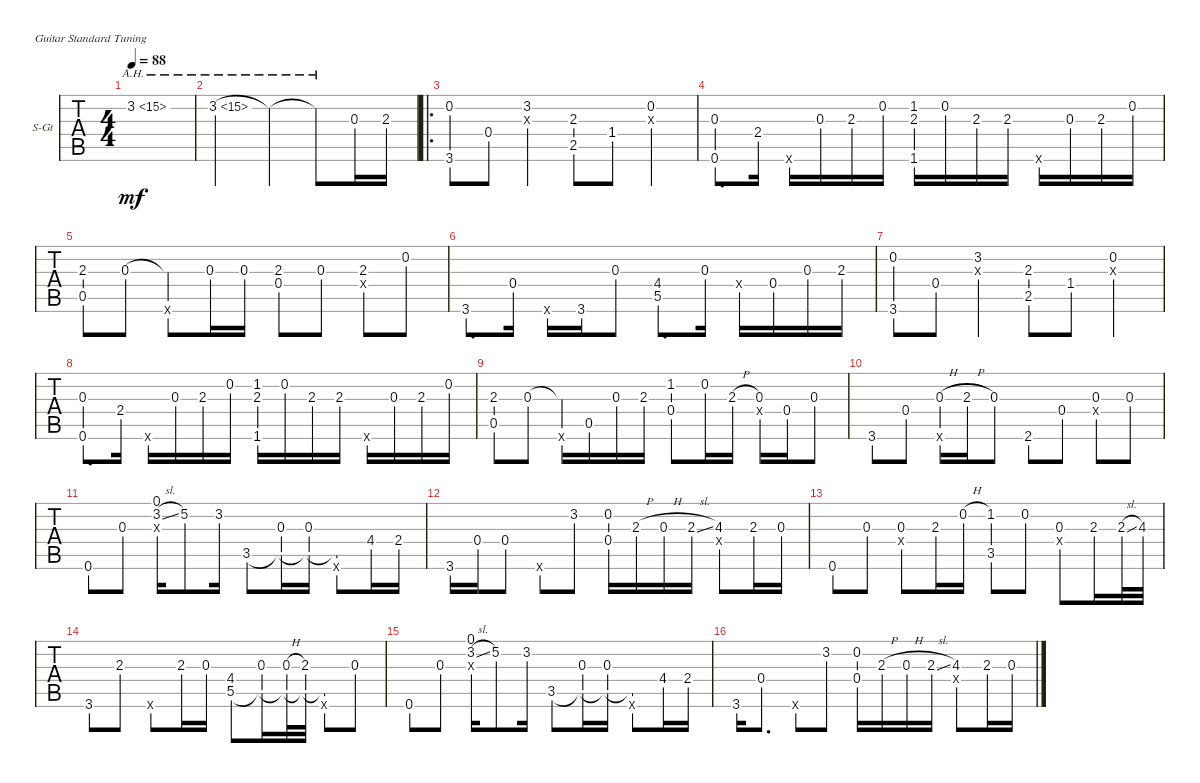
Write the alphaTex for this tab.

\defaultSystemsLayout 4
\bracketExtendMode groupsimilarinstruments
\firstSystemTrackNameOrientation horizontal
\otherSystemsTrackNameOrientation horizontal
\track ("Steel Guitar" "S-Gt") {instrument acousticguitarsteel}
\staff {tabs}
\tuning (E4 B3 G3 D3 A2 E2)
\ts (4 4)
\tempo 88
\clef g2
\ks c
3.2{ah 12}.1{dy mf instrument acousticguitarsteel} |
3.2{ah 12}.2 3.2{ah 12 t}.4 3.2{ah 12 t}.8 0.3.16 2.3.16 |
\ro
(0.2 3.6).8 0.4.8 (3.2 0.3{x}).4 (2.3 2.5).8 1.4.8 (0.2 0.3{x}).4 |
(0.6 0.3).8{d} 2.4.16 0.6{x}.16 0.3.16 2.3.16 0.2.16 (1.2 1.6 2.3).16 0.2.16 2.3.16 2.3.16 0.6{x}.16 0.3.16 2.3.16 0.2.16 |
(2.3 0.5).8 0.3.8 (0.3{t} 0.6{x}).8 0.3.16 0.3.16 (2.3 0.4).8 0.3.8 (2.3 0.4{x}).8 0.2.8 |
3.6.8{d} 0.4.16 0.6{x}.16 3.6.16 0.3.8 (4.4 5.5).8{d} 0.3.16 0.4{x}.16 0.4.16 0.3.16 2.3.16 |
(0.2 3.6).8 0.4.8 (3.2 0.3{x}).4 (2.3 2.5).8 1.4.8 (0.2 0.3{x}).4 |
(0.6 0.3).8{d} 2.4.16 0.6{x}.16 0.3.16 2.3.16 0.2.16 (1.2 1.6 2.3).16 0.2.16 2.3.16 2.3.16 0.6{x}.16 0.3.16 2.3.16 0.2.16 |
(2.3 0.5).8 0.3.8 (0.3{t} 0.6{x}).16 0.5.16 0.3.16 2.3.16 (0.4 1.2).8 0.2.16 2.3{h}.16 (0.4{x} 0.3).16 0.4.16 0.3.8 |
3.6.8 0.4.8 (0.6{x} 0.3{h}).16 2.3{h}.16 0.3.8 2.6.8 0.4.8 (0.3 0.4{x}).8 0.3.8 |
0.6.8 0.3.8 (3.2{sl} 0.3{x} 0.1).16 5.2.8 3.2.16 3.5.8 (0.3 3.5{t}).16 (0.3 3.5{t}).16 (3.5{t} 0.6{x}).8 4.4.16 2.4.16 |
3.6.16 0.4.16 0.4.8 0.6{x}.8 3.2.8 (0.2 0.4).16 2.3{h}.16 0.3{h}.16 2.3{sl}.16 (4.3 0.4{x}).8 2.3.16 0.3.16 |
0.6.8 0.3.8 (0.3 0.4{x}).8 2.3.16 0.2{h}.16 (3.5 1.2).8 0.2.8 (0.3 0.4{x}).8 2.3.16 2.3{sl}.32 4.3.32 |
3.6.8 2.3.8 0.6{x}.8 2.3.16 0.3.16 (4.4 5.5).8 (0.3 5.5{t}).16 (0.3{h} 5.5{t}).32 (2.3 5.5{t}).32 (0.6{x} 5.5{t}).8 0.3.8 |
0.6.8 0.3.8 (3.2{sl} 0.3{x} 0.1).16 5.2.8 3.2.16 3.5.8 (0.3 3.5{t}).16 (0.3 3.5{t}).16 (3.5{t} 0.6{x}).8 4.4.16 2.4.16 |
3.6.16 0.4.8{d} 0.6{x}.8 3.2.8 (0.2 0.4).16 2.3{h}.16 0.3{h}.16 2.3{sl}.16 (0.4{x} 4.3).8 2.3.16 0.3.16
